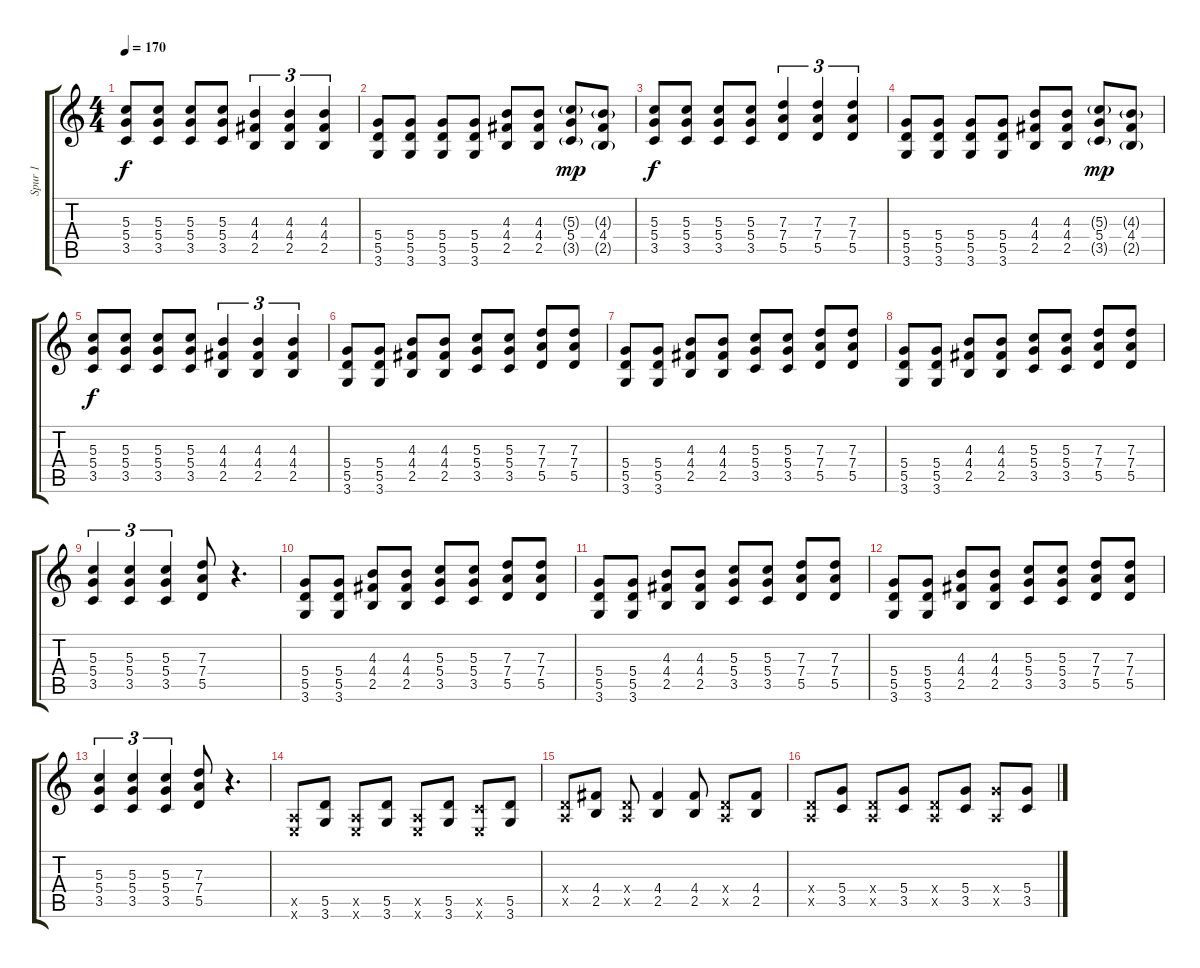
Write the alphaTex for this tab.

\track ("Spur 1" "Spur 1") {instrument overdrivenguitar}
\staff {score tabs}
\tuning (E4 B3 G3 D3 A2 E2) {hide}
\ts (4 4)
\tempo 170
\clef g2
\ks c
(5.3 5.4 3.5).8{dy f} (5.3 5.4 3.5).8 (5.3 5.4 3.5).8 (5.3 5.4 3.5).8 (4.3 4.4 2.5).4{tu (3 2)} (4.3 4.4 2.5).4{tu (3 2)} (4.3 4.4 2.5).4{tu (3 2)} |
(5.4 5.5 3.6).8 (5.4 5.5 3.6).8 (5.4 5.5 3.6).8 (5.4 5.5 3.6).8 (4.3 4.4 2.5).8 (4.3 4.4 2.5).8 (5.3{g} 5.4 3.5{g}).8{dy mp} (4.3{g} 4.4 2.5{g}).8 |
(5.3 5.4 3.5).8{dy f} (5.3 5.4 3.5).8 (5.3 5.4 3.5).8 (5.3 5.4 3.5).8 (7.3 7.4 5.5).4{tu (3 2)} (7.3 7.4 5.5).4{tu (3 2)} (7.3 7.4 5.5).4{tu (3 2)} |
(5.4 5.5 3.6).8 (5.4 5.5 3.6).8 (5.4 5.5 3.6).8 (5.4 5.5 3.6).8 (4.3 4.4 2.5).8 (4.3 4.4 2.5).8 (5.3{g} 5.4 3.5{g}).8{dy mp} (4.3{g} 4.4 2.5{g}).8 |
(5.3 5.4 3.5).8{dy f} (5.3 5.4 3.5).8 (5.3 5.4 3.5).8 (5.3 5.4 3.5).8 (4.3 4.4 2.5).4{tu (3 2)} (4.3 4.4 2.5).4{tu (3 2)} (4.3 4.4 2.5).4{tu (3 2)} |
(5.4 5.5 3.6).8 (5.4 5.5 3.6).8 (4.3 4.4 2.5).8 (4.3 4.4 2.5).8 (5.3 5.4 3.5).8 (5.3 5.4 3.5).8 (7.3 7.4 5.5).8 (7.3 7.4 5.5).8 |
(5.4 5.5 3.6).8 (5.4 5.5 3.6).8 (4.3 4.4 2.5).8 (4.3 4.4 2.5).8 (5.3 5.4 3.5).8 (5.3 5.4 3.5).8 (7.3 7.4 5.5).8 (7.3 7.4 5.5).8 |
(5.4 5.5 3.6).8 (5.4 5.5 3.6).8 (4.3 4.4 2.5).8 (4.3 4.4 2.5).8 (5.3 5.4 3.5).8 (5.3 5.4 3.5).8 (7.3 7.4 5.5).8 (7.3 7.4 5.5).8 |
(5.3 5.4 3.5).4{tu (3 2)} (5.3 5.4 3.5).4{tu (3 2)} (5.3 5.4 3.5).4{tu (3 2)} (7.3 7.4 5.5).8 r.4{d} |
(5.4 5.5 3.6).8 (5.4 5.5 3.6).8 (4.3 4.4 2.5).8 (4.3 4.4 2.5).8 (5.3 5.4 3.5).8 (5.3 5.4 3.5).8 (7.3 7.4 5.5).8 (7.3 7.4 5.5).8 |
(5.4 5.5 3.6).8 (5.4 5.5 3.6).8 (4.3 4.4 2.5).8 (4.3 4.4 2.5).8 (5.3 5.4 3.5).8 (5.3 5.4 3.5).8 (7.3 7.4 5.5).8 (7.3 7.4 5.5).8 |
(5.4 5.5 3.6).8 (5.4 5.5 3.6).8 (4.3 4.4 2.5).8 (4.3 4.4 2.5).8 (5.3 5.4 3.5).8 (5.3 5.4 3.5).8 (7.3 7.4 5.5).8 (7.3 7.4 5.5).8 |
(5.3 5.4 3.5).4{tu (3 2)} (5.3 5.4 3.5).4{tu (3 2)} (5.3 5.4 3.5).4{tu (3 2)} (7.3 7.4 5.5).8 r.4{d} |
(0.5{x} 0.6{x}).8 (5.5 3.6).8 (0.5{x} 0.6{x}).8 (5.5 3.6).8 (0.5{x} 0.6{x}).8 (5.5 3.6).8 (3.5{x} 0.6{x}).8 (5.5 3.6).8 |
(0.4{x} 0.5{x}).8 (4.4 2.5).8 (0.4{x} 0.5{x}).8 (4.4 2.5).4 (4.4 2.5).8 (0.4{x} 0.5{x}).8 (4.4 2.5).8 |
(0.4{x} 0.5{x}).8 (5.4 3.5).8 (0.4{x} 0.5{x}).8 (5.4 3.5).8 (0.4{x} 0.5{x}).8 (5.4 3.5).8 (5.4{x} 0.5{x}).8 (5.4 3.5).8
